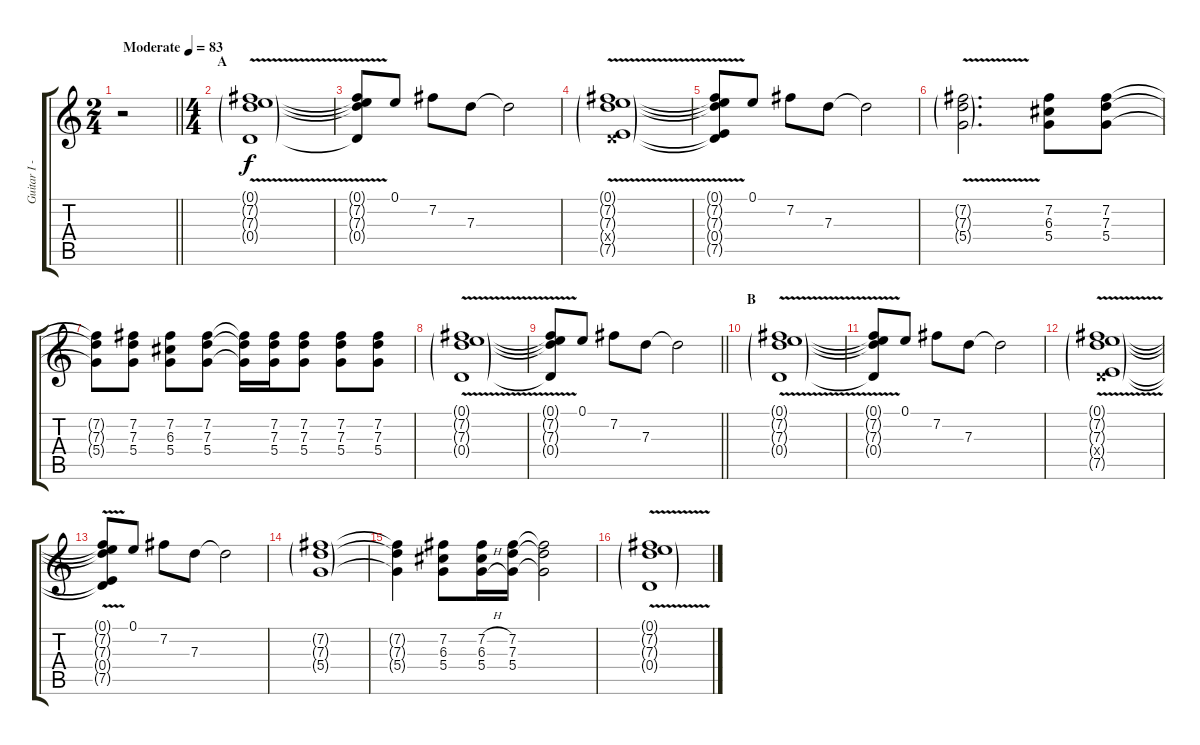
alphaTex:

\track ("Guitar I - Gotoh" "Guitar I -") {instrument distortionguitar}
\staff {score tabs}
\tuning (E4 B3 G3 D3 A2 E2) {hide}
\ts (2 4)
\tempo (83 "Moderate")
\clef g2
\barLineRight lightlight
\ks c
r.2{dy f instrument distortionguitar} |
\ts (4 4)
\section ("" "A")
(0.1{v g} 7.2{v g} 7.3{v g} 0.4{v g}).1 |
(0.1{t} 7.2{t} 7.3{t} 0.4{t}).8 0.1.8 7.2.8 7.3.8 7.3{t}.2 |
(0.1{v g} 7.2{v g} 7.3{v g} 0.4{g x} 7.5{v g}).1 |
(0.1{t} 7.2{t} 7.3{t} 0.4{t} 7.5{t}).8 0.1.8 7.2.8 7.3.8 7.3{t}.2 |
(7.2{v g} 7.3{v g} 5.4{v g}).2{d} (7.2 6.3 5.4).8 (7.2 7.3 5.4).8 |
(7.2{t} 7.3{t} 5.4{t}).8 (7.2 7.3 5.4).8 (7.2 6.3 5.4).8 (7.2 7.3 5.4).8 (7.2{t} 7.3{t} 5.4{t}).16 (7.2 7.3 5.4).16 (7.2 7.3 5.4).8 (7.2 7.3 5.4).8 (7.2 7.3 5.4).8 |
(0.1{v g} 7.2{v g} 7.3{v g} 0.4{v g}).1 |
\barLineRight lightlight
(0.1{t} 7.2{t} 7.3{t} 0.4{t}).8 0.1.8 7.2.8 7.3.8 7.3{t}.2 |
\section ("" "B")
(0.1{v g} 7.2{v g} 7.3{v g} 0.4{v g}).1 |
(0.1{t} 7.2{t} 7.3{t} 0.4{t}).8 0.1.8 7.2.8 7.3.8 7.3{t}.2 |
(0.1{v g} 7.2{v g} 7.3{v g} 0.4{g x} 7.5{v g}).1 |
(0.1{t} 7.2{t} 7.3{t} 0.4{t} 7.5{t}).8 0.1.8 7.2.8 7.3.8 7.3{t}.2 |
(7.2{g} 7.3{g} 5.4{g}).1 |
(7.2{t} 7.3{t} 5.4{t}).4 (7.2 6.3 5.4).8 (7.2{h} 6.3{h} 5.4{h}).16 (7.2 7.3 5.4).16 (7.2{t} 7.3{t} 5.4{t}).2 |
(0.1{v g} 7.2{v g} 7.3{v g} 0.4{v g}).1
